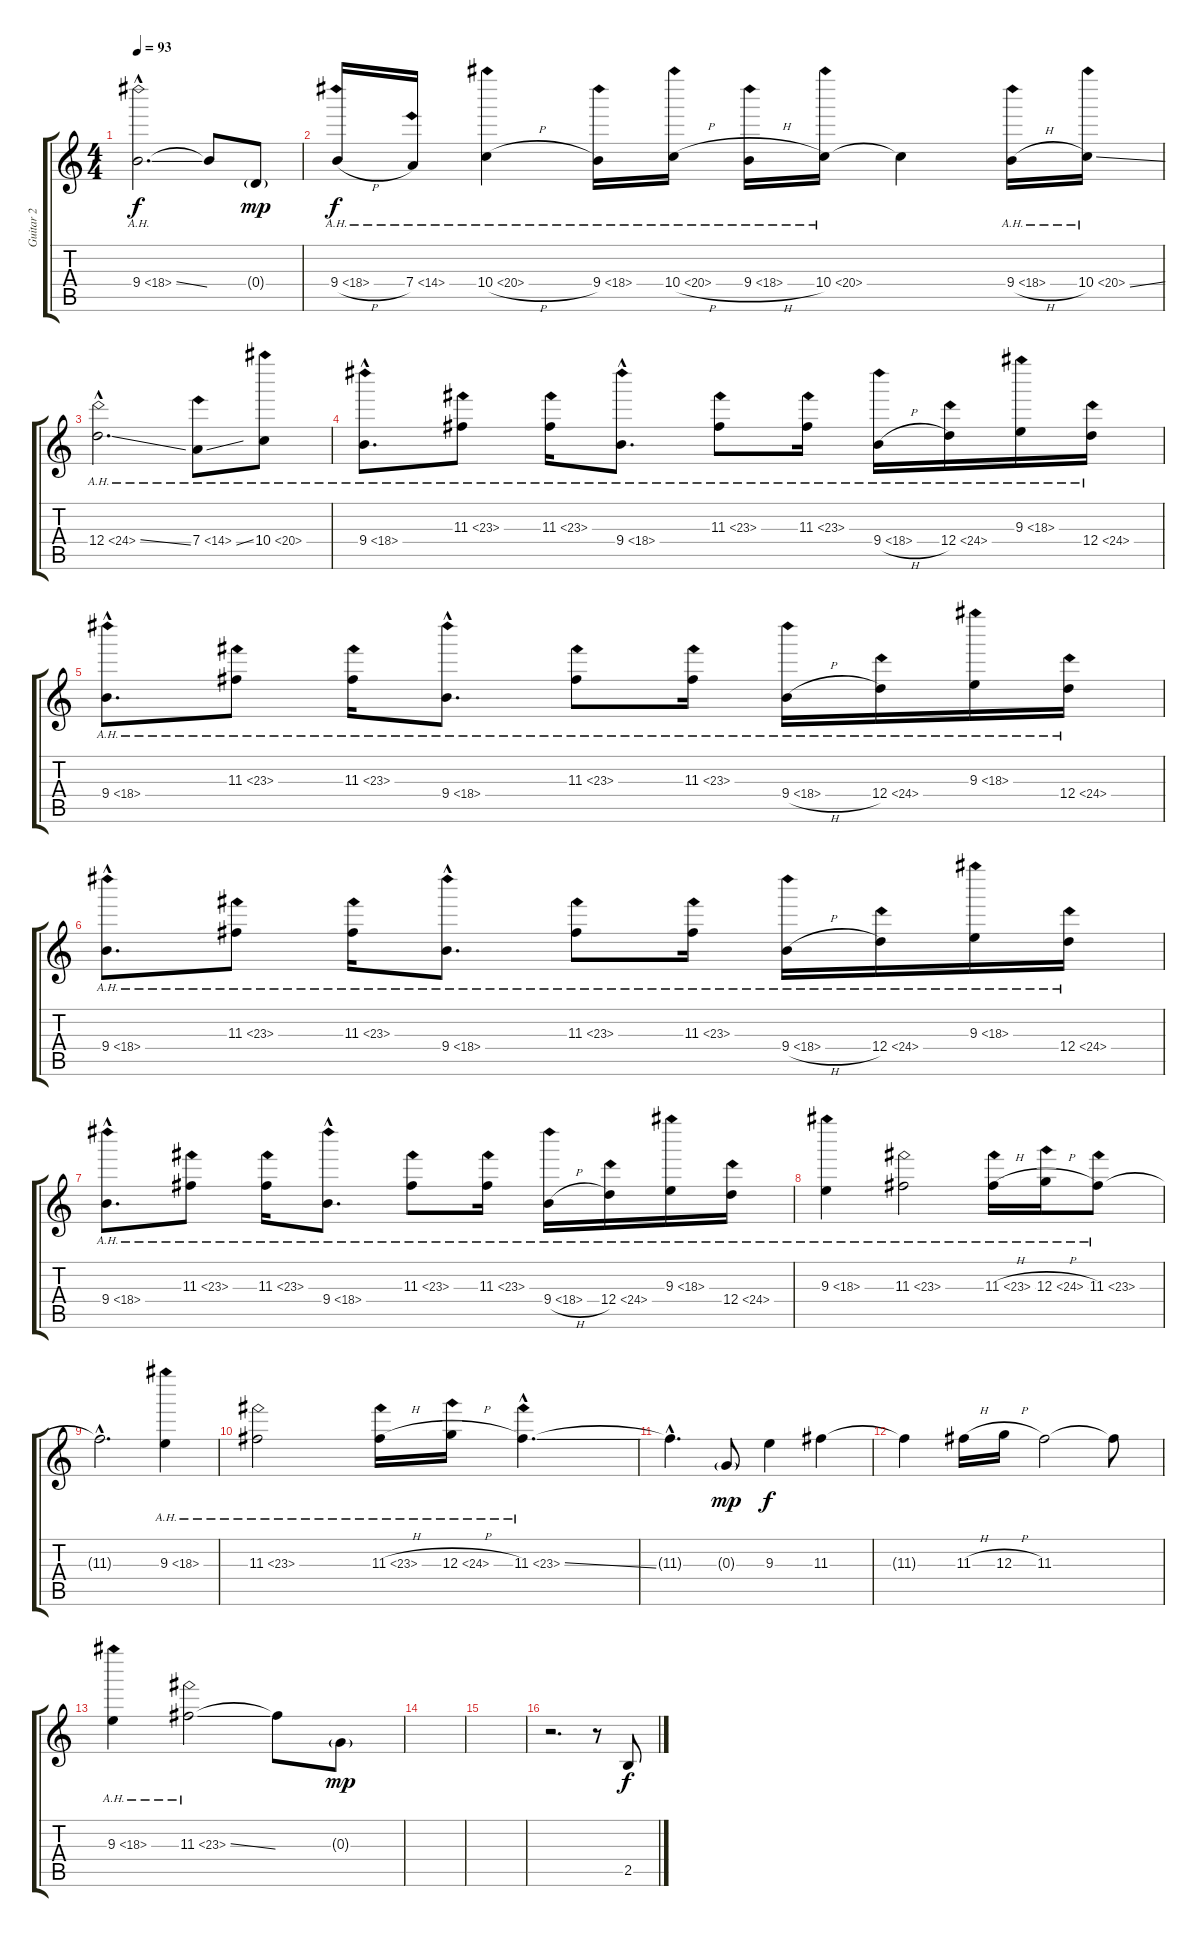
\track ("Guitar 2" "Guitar 2") {instrument distortionguitar}
\staff {score tabs}
\tuning (E4 B3 G3 D3 A2 D2) {hide}
\ts (4 4)
\tempo 93
\clef g2
\ks c
9.4{ah 9 ss hac}.2{d dy f volume 16} 9.4{t}.8 0.4{g}.8{dy mp volume 0} |
9.4{ah 9 h}.16{dy f volume 16 instrument distortionguitar} 7.4{ah 7}.16 10.4{ah 10 h}.4 9.4{ah 9}.16 10.4{ah 10 h}.16 9.4{ah 9 h}.16 10.4{ah 10}.16 10.4{t}.4 9.4{ah 9 h}.16 10.4{ah 10 ss}.16 |
12.4{ah 12 ss hac}.2{d} 7.4{ah 7 ss}.8 10.4{ah 10}.8 |
9.4{ah 9 hac}.8{d volume 16} 11.3{ah 12}.8 11.3{ah 12}.16 9.4{ah 9 hac}.8{d} 11.3{ah 12}.8 11.3{ah 12}.16 9.4{ah 9 h}.16 12.4{ah 12}.16 9.3{ah 9}.16 12.4{ah 12}.16 |
9.4{ah 9 hac}.8{d volume 16} 11.3{ah 12}.8 11.3{ah 12}.16 9.4{ah 9 hac}.8{d} 11.3{ah 12}.8 11.3{ah 12}.16 9.4{ah 9 h}.16 12.4{ah 12}.16 9.3{ah 9}.16 12.4{ah 12}.16 |
9.4{ah 9 hac}.8{d volume 16} 11.3{ah 12}.8 11.3{ah 12}.16 9.4{ah 9 hac}.8{d} 11.3{ah 12}.8 11.3{ah 12}.16 9.4{ah 9 h}.16 12.4{ah 12}.16 9.3{ah 9}.16 12.4{ah 12}.16 |
9.4{ah 9 hac}.8{d volume 16} 11.3{ah 12}.8 11.3{ah 12}.16 9.4{ah 9 hac}.8{d} 11.3{ah 12}.8 11.3{ah 12}.16 9.4{ah 9 h}.16 12.4{ah 12}.16 9.3{ah 9}.16 12.4{ah 12}.16 |
9.3{ah 9}.4 11.3{ah 12}.2 11.3{ah 12 h}.16 12.3{ah 12 h}.16 11.3{ah 12}.8 |
11.3{hac t}.2{d} 9.3{ah 9}.4 |
11.3{ah 12}.2 11.3{ah 12 h}.16 12.3{ah 12 h}.16 11.3{ah 12 ss hac}.4{d} |
11.3{hac t}.4{d} 0.3{g}.8{dy mp volume 0} 9.3.4{dy f volume 16} 11.3.4 |
11.3{t}.4 11.3{h}.16 12.3{h}.16 11.3.2 11.3{t}.8 |
9.3{ah 9}.4 11.3{ah 12 ss}.2 11.3{t}.8 0.3{g}.8{dy mp volume 0} |
|
|
r.2{d} r.8 2.5{ss}.8{dy f}
